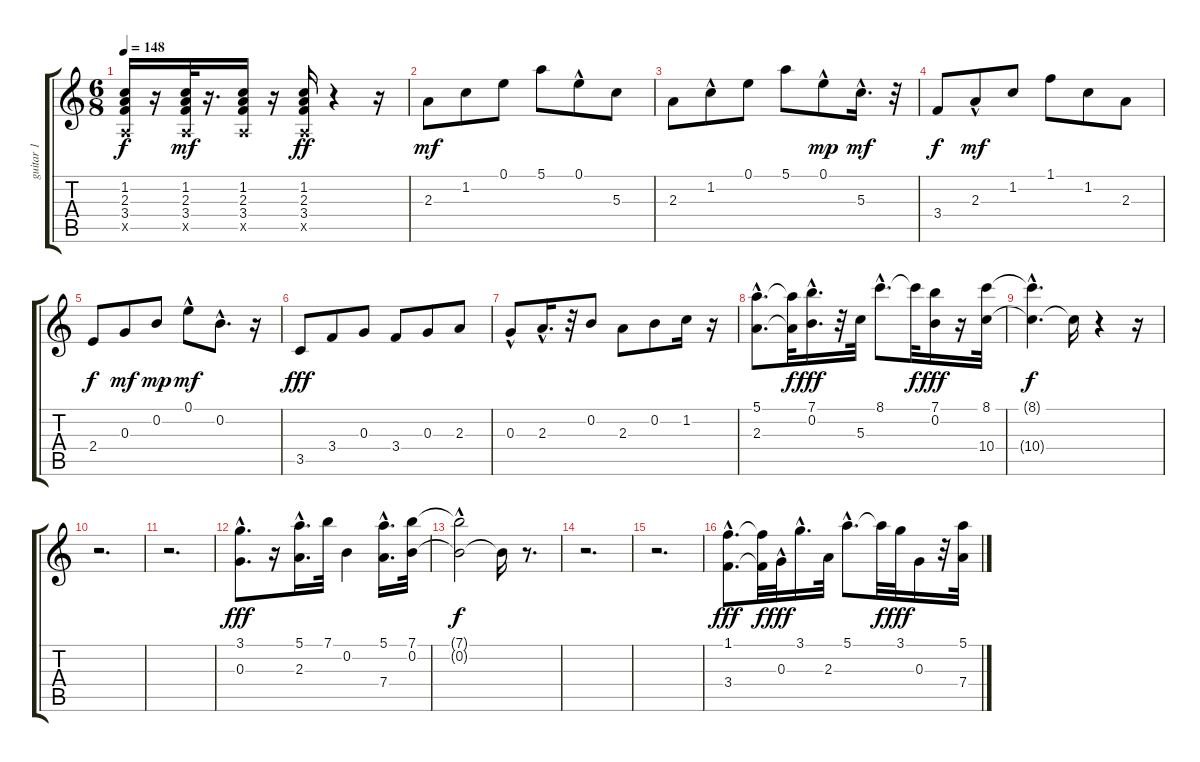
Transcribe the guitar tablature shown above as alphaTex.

\track ("guitar 1" "guitar 1") {instrument acousticguitarsteel}
\staff {score tabs}
\tuning (E4 B3 G3 D3 A2 E2) {hide}
\ts (6 8)
\tempo 148
\clef g2
\ks c
(1.2 2.3 3.4 0.5{x}).16{dy f} r.16 (1.2 2.3 3.4 0.5{x}).32{dy mf} r.16{d} (1.2 2.3 3.4 0.5{x}).16 r.16 (1.2 2.3 3.4 0.5{x}).16{dy ff} r.4 r.16 |
2.3.8{dy mf} 1.2.8 0.1.8 5.1.8 0.1{hac}.8 5.3.8 |
2.3.8 1.2{hac}.8 0.1.8 5.1.8 0.1{hac}.8{dy mp} 5.3{hac}.16{d dy mf} r.32 |
3.4.8{dy f} 2.3{hac}.8{dy mf} 1.2.8 1.1.8 1.2.8 2.3.8 |
2.4.8{dy f} 0.3.8{dy mf} 0.2.8{dy mp} 0.1{hac}.8{dy mf} 0.2{hac}.8{d} r.16 |
3.5.8{dy fff} 3.4.8 0.3.8 3.4.8 0.3.8 2.3.8 |
0.3{hac}.8 2.3{hac}.16{d} r.32 0.2.8 2.3.8 0.2.8 1.2.16 r.16 |
(5.1{hac} 2.3{hac}).8{d instrument choiraahs} (5.1{t} 2.3{t}).32{dy f} (7.1{hac} 0.2).16{d dy fff} r.32 5.3.32 8.1{hac}.8{d} 8.1{t}.32{dy f} (7.1 0.2).16{dy fff} r.16 (8.1 10.4).32 |
(8.1{t} 10.4{hac t}).4{d dy f} 10.4{t}.16 r.4 r.16 |
r.2{d} |
r.2{d} |
(3.1{hac} 0.3{hac}).8{d dy fff} r.16 (5.1{hac} 2.3{hac}).16{d} 7.1.32 0.2.4 (5.1{hac} 7.4).16{d} (7.1 0.2).32 |
(7.1{hac t} 0.2{t}).2{dy f} 0.2{t}.16 r.8{d} |
r.2{d} |
r.2{d} |
(1.1{hac} 3.4{hac}).8{d dy fff} (1.1{t} 3.4{t}).32{dy f} 0.3{hac}.32{dy fff} 3.1{hac}.16{d} 2.3.32 5.1{hac}.8{d} 5.1{t}.32{dy f} 3.1.32{dy fff} 0.3.16 r.32 (5.1 7.4).32
